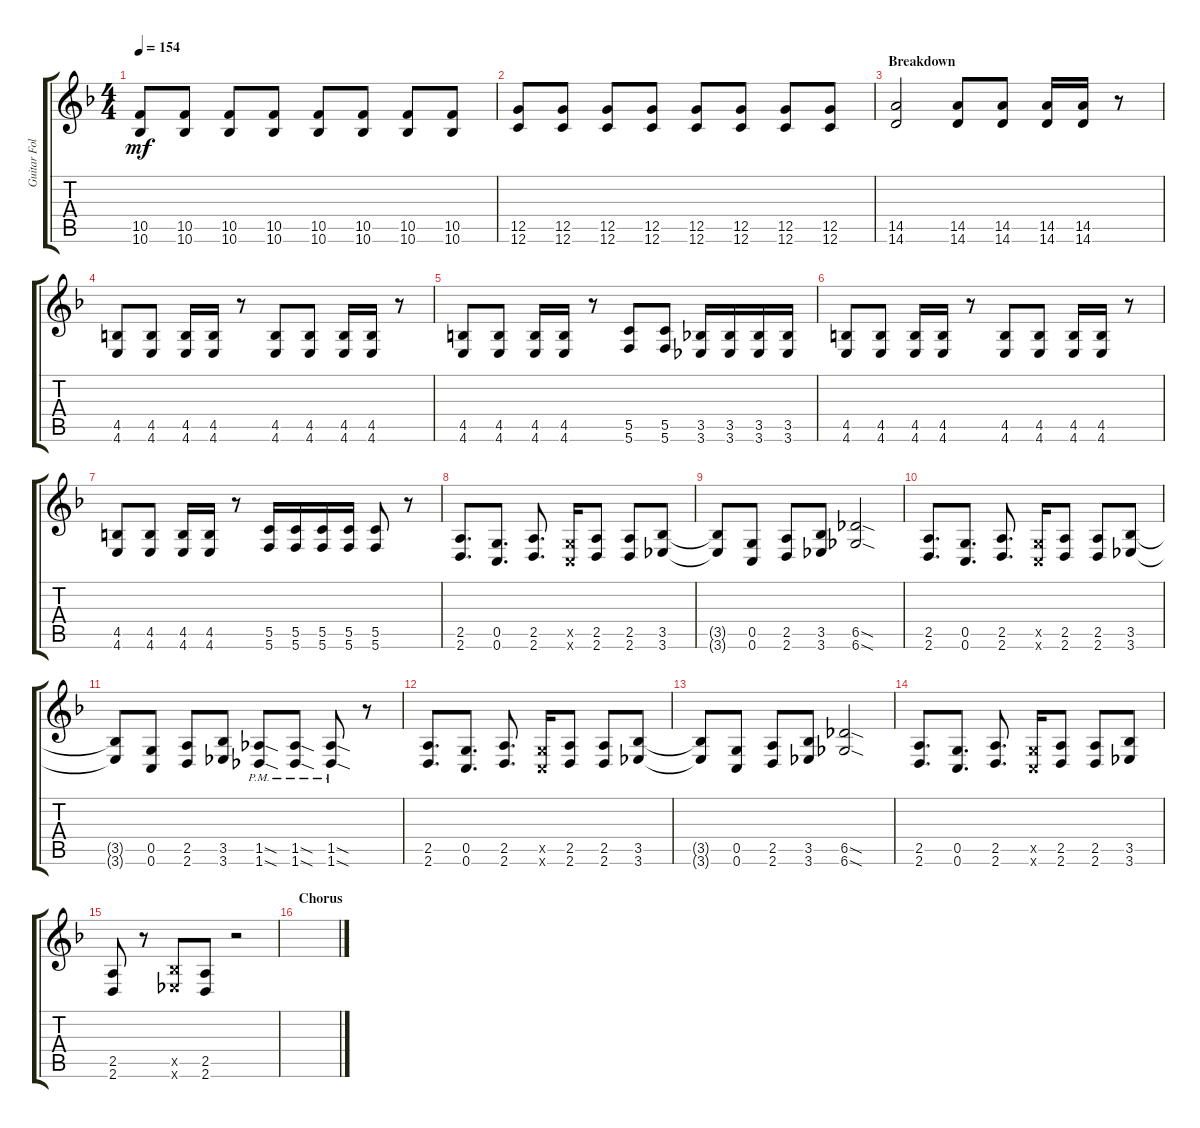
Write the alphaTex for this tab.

\track ("Guitar Folder L" "Guitar Fol") {instrument distortionguitar}
\staff {score tabs}
\tuning (D4 A3 F3 C3 G2 C2) {hide}
\ts (4 4)
\tempo 154
\clef g2
\ks dminor
(10.5 10.6).8{dy mf} (10.5 10.6).8 (10.5 10.6).8 (10.5 10.6).8 (10.5 10.6).8 (10.5 10.6).8 (10.5 10.6).8 (10.5 10.6).8 |
(12.5 12.6).8 (12.5 12.6).8 (12.5 12.6).8 (12.5 12.6).8 (12.5 12.6).8 (12.5 12.6).8 (12.5 12.6).8 (12.5 12.6).8 |
\section ("" "Breakdown")
(14.5 14.6).2 (14.5 14.6).8 (14.5 14.6).8 (14.5 14.6).16 (14.5 14.6).16 r.8 |
(4.5 4.6).8 (4.5 4.6).8 (4.5 4.6).16 (4.5 4.6).16 r.8 (4.5 4.6).8 (4.5 4.6).8 (4.5 4.6).16 (4.5 4.6).16 r.8 |
(4.5 4.6).8 (4.5 4.6).8 (4.5 4.6).16 (4.5 4.6).16 r.8 (5.5 5.6).8 (5.5 5.6).8 (3.5 3.6).16 (3.5 3.6).16 (3.5 3.6).16 (3.5 3.6).16 |
(4.5 4.6).8 (4.5 4.6).8 (4.5 4.6).16 (4.5 4.6).16 r.8 (4.5 4.6).8 (4.5 4.6).8 (4.5 4.6).16 (4.5 4.6).16 r.8 |
(4.5 4.6).8 (4.5 4.6).8 (4.5 4.6).16 (4.5 4.6).16 r.8 (5.5 5.6).16 (5.5 5.6).16 (5.5 5.6).16 (5.5 5.6).16 (5.5 5.6).8 r.8 |
(2.5 2.6).8{d} (0.5 0.6).8{d} (2.5 2.6).8{d} (0.5{x} 0.6{x}).16 (2.5 2.6).8 (2.5 2.6).8 (3.5 3.6).8 |
(3.5{t} 3.6{t}).8 (0.5 0.6).8 (2.5 2.6).8 (3.5 3.6).8 (6.5{sod} 6.6{sod}).2 |
(2.5 2.6).8{d} (0.5 0.6).8{d} (2.5 2.6).8{d} (0.5{x} 0.6{x}).16 (2.5 2.6).8 (2.5 2.6).8 (3.5 3.6).8 |
(3.5{t} 3.6{t}).8 (0.5 0.6).8 (2.5 2.6).8 (3.5 3.6).8 (1.5{sod pm} 1.6{sod pm}).8 (1.5{sod pm} 1.6{sod pm}).8 (1.5{sod pm} 1.6{sod pm}).8 r.8 |
(2.5 2.6).8{d} (0.5 0.6).8{d} (2.5 2.6).8{d} (0.5{x} 0.6{x}).16 (2.5 2.6).8 (2.5 2.6).8 (3.5 3.6).8 |
(3.5{t} 3.6{t}).8 (0.5 0.6).8 (2.5 2.6).8 (3.5 3.6).8 (6.5{sod} 6.6{sod}).2 |
(2.5 2.6).8{d} (0.5 0.6).8{d} (2.5 2.6).8{d} (0.5{x} 0.6{x}).16 (2.5 2.6).8 (2.5 2.6).8 (3.5 3.6).8 |
(2.5 2.6).8 r.8 (3.5{x} 3.6{x}).8 (2.5 2.6).8 r.2 |
\section ("" "Chorus")
